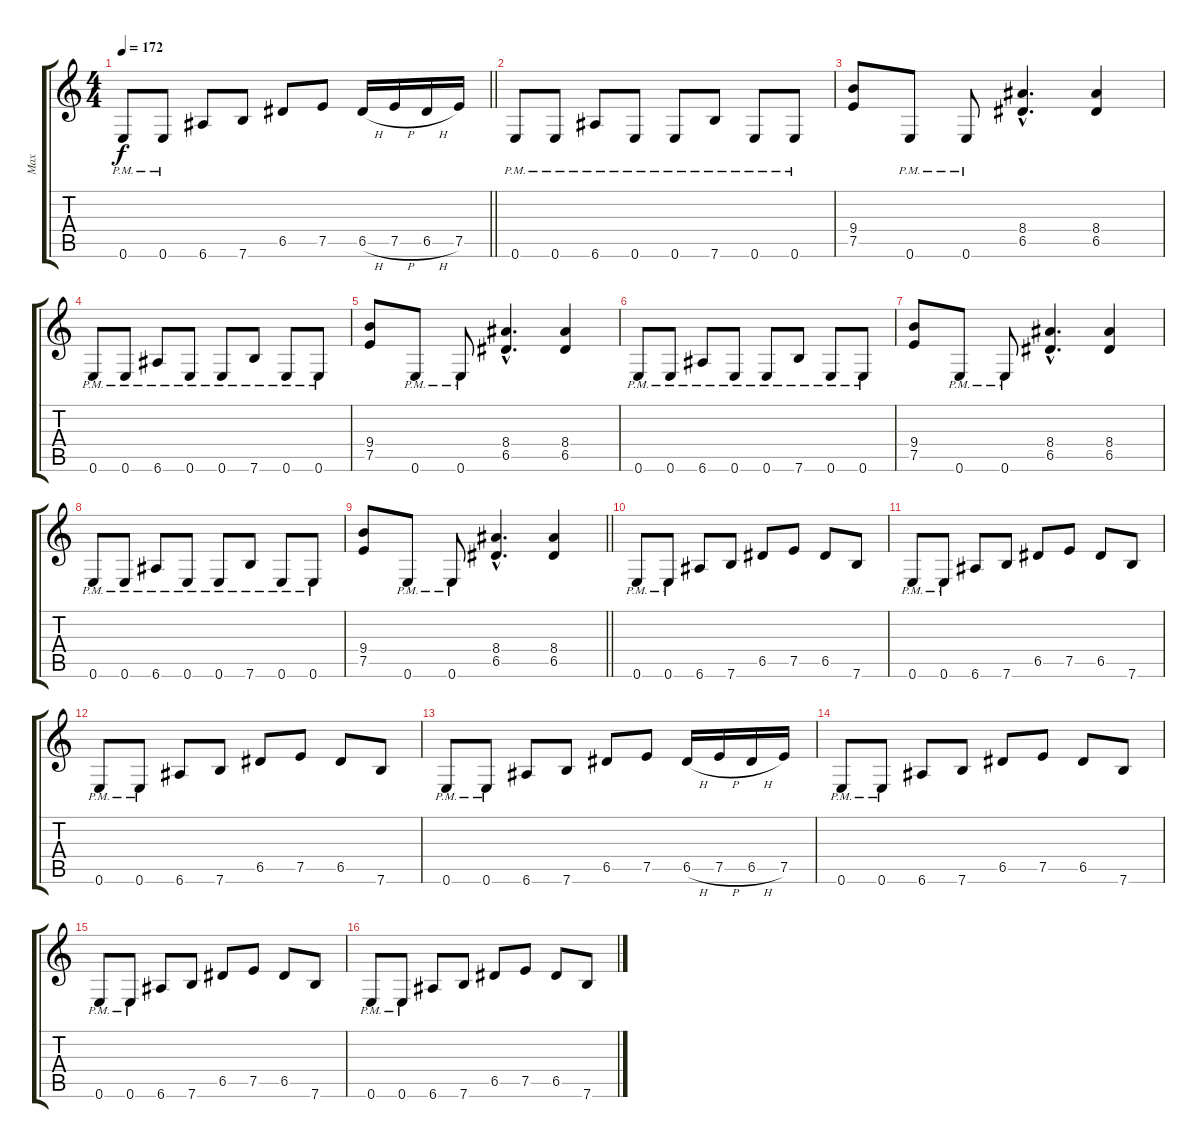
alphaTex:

\track ("Max" "Max") {instrument distortionguitar}
\staff {score tabs}
\tuning (E4 B3 G3 D3 A2 E2) {hide}
\ts (4 4)
\tempo 172
\clef g2
\barLineRight lightlight
\ks c
0.6{pm}.8{dy f} 0.6{pm}.8 6.6.8 7.6.8 6.5.8 7.5.8 6.5{h}.16 7.5{h}.16 6.5{h}.16 7.5.16 |
0.6{pm}.8 0.6{pm}.8 6.6{pm}.8 0.6{pm}.8 0.6{pm}.8 7.6{pm}.8 0.6{pm}.8 0.6{pm}.8 |
(9.4 7.5).8 0.6{pm}.8 0.6{pm}.8 (8.4{hac} 6.5{hac}).4{d} (8.4 6.5).4 |
0.6{pm}.8 0.6{pm}.8 6.6{pm}.8 0.6{pm}.8 0.6{pm}.8 7.6{pm}.8 0.6{pm}.8 0.6{pm}.8 |
(9.4 7.5).8 0.6{pm}.8 0.6{pm}.8 (8.4{hac} 6.5{hac}).4{d} (8.4 6.5).4 |
0.6{pm}.8 0.6{pm}.8 6.6{pm}.8 0.6{pm}.8 0.6{pm}.8 7.6{pm}.8 0.6{pm}.8 0.6{pm}.8 |
(9.4 7.5).8 0.6{pm}.8 0.6{pm}.8 (8.4{hac} 6.5{hac}).4{d} (8.4 6.5).4 |
0.6{pm}.8 0.6{pm}.8 6.6{pm}.8 0.6{pm}.8 0.6{pm}.8 7.6{pm}.8 0.6{pm}.8 0.6{pm}.8 |
\barLineRight lightlight
(9.4 7.5).8 0.6{pm}.8 0.6{pm}.8 (8.4{hac} 6.5{hac}).4{d} (8.4 6.5).4 |
0.6{pm}.8 0.6{pm}.8 6.6.8 7.6.8 6.5.8 7.5.8 6.5.8 7.6.8 |
0.6{pm}.8 0.6{pm}.8 6.6.8 7.6.8 6.5.8 7.5.8 6.5.8 7.6.8 |
0.6{pm}.8 0.6{pm}.8 6.6.8 7.6.8 6.5.8 7.5.8 6.5.8 7.6.8 |
0.6{pm}.8 0.6{pm}.8 6.6.8 7.6.8 6.5.8 7.5.8 6.5{h}.16 7.5{h}.16 6.5{h}.16 7.5.16 |
0.6{pm}.8 0.6{pm}.8 6.6.8 7.6.8 6.5.8 7.5.8 6.5.8 7.6.8 |
0.6{pm}.8 0.6{pm}.8 6.6.8 7.6.8 6.5.8 7.5.8 6.5.8 7.6.8 |
0.6{pm}.8 0.6{pm}.8 6.6.8 7.6.8 6.5.8 7.5.8 6.5.8 7.6.8
